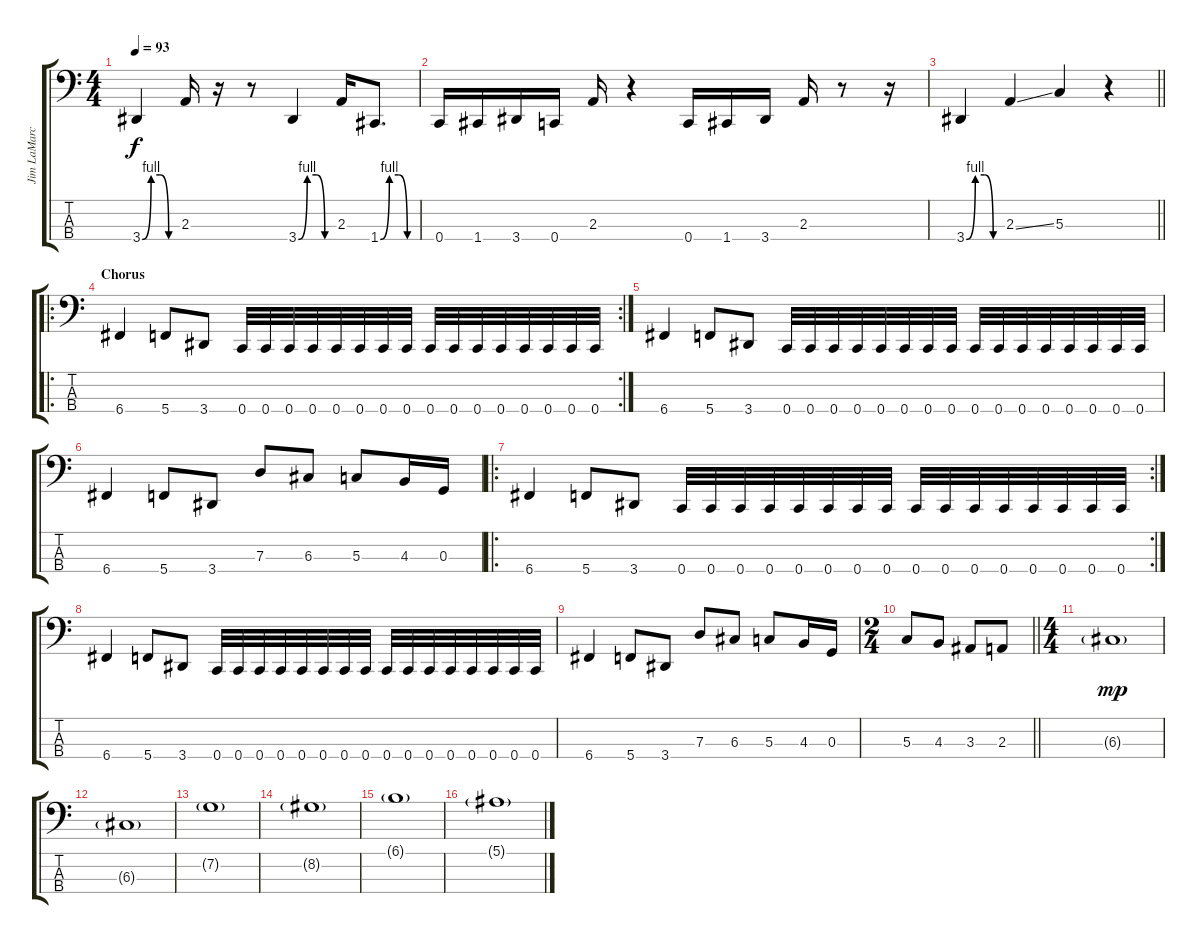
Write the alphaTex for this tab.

\track ("Jim LaMarca" "Jim LaMarc") {instrument electricbasspick}
\staff {score tabs}
\tuning (F2 C2 G1 C1) {hide}
\ts (4 4)
\tempo 93
\clef f4
\ks c
3.4{be (custom 0 0 15 4 30 4 45 0 60 0)}.4{dy f} 2.3.16 r.16 r.8 3.4{be (custom 0 0 15 4 30 4 45 0 60 0)}.4 2.3.16 1.4{be (custom 0 0 15 4 30 4 45 0 60 0)}.8{d} |
0.4.16 1.4.16 3.4.16 0.4.16 2.3.16 r.4 0.4.16 1.4.16 3.4.16 2.3.16 r.8 r.16 |
\barLineRight lightlight
3.4{be (custom 0 0 15 4 30 4 45 0 60 0)}.4 2.3{ss}.4 5.3.4 r.4 |
\ro
\rc 2
\section ("" "Chorus")
6.4.4 5.4.8 3.4.8 0.4.32 0.4.32 0.4.32 0.4.32 0.4.32 0.4.32 0.4.32 0.4.32 0.4.32 0.4.32 0.4.32 0.4.32 0.4.32 0.4.32 0.4.32 0.4.32 |
6.4.4 5.4.8 3.4.8 0.4.32 0.4.32 0.4.32 0.4.32 0.4.32 0.4.32 0.4.32 0.4.32 0.4.32 0.4.32 0.4.32 0.4.32 0.4.32 0.4.32 0.4.32 0.4.32 |
6.4.4 5.4.8 3.4.8 7.3.8 6.3.8 5.3.8 4.3.16 0.3.16 |
\ro
\rc 2
6.4.4 5.4.8 3.4.8 0.4.32 0.4.32 0.4.32 0.4.32 0.4.32 0.4.32 0.4.32 0.4.32 0.4.32 0.4.32 0.4.32 0.4.32 0.4.32 0.4.32 0.4.32 0.4.32 |
6.4.4 5.4.8 3.4.8 0.4.32 0.4.32 0.4.32 0.4.32 0.4.32 0.4.32 0.4.32 0.4.32 0.4.32 0.4.32 0.4.32 0.4.32 0.4.32 0.4.32 0.4.32 0.4.32 |
6.4.4 5.4.8 3.4.8 7.3.8 6.3.8 5.3.8 4.3.16 0.3.16 |
\ts (2 4)
\barLineRight lightlight
5.3.8 4.3.8 3.3.8 2.3.8 |
\ts (4 4)
\section ("" "  ")
6.3{g}.1{dy mp} |
6.3{g}.1 |
7.2{g}.1 |
8.2{g}.1 |
6.1{g}.1 |
5.1{g}.1
